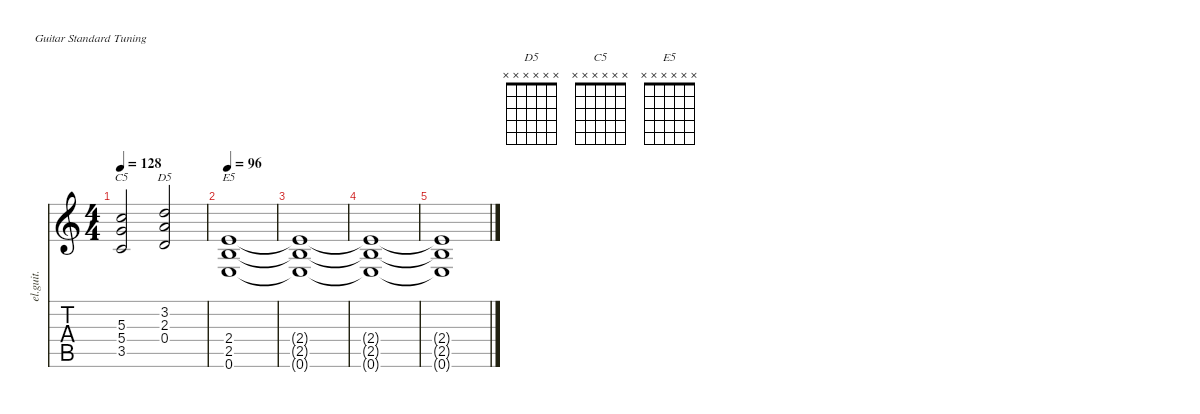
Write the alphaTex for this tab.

\defaultSystemsLayout 4
\hideDynamics
\bracketExtendMode nobrackets
\otherSystemsTrackNameOrientation horizontal
\track ("Guitar2(Izzy)" "el.guit.") {instrument electricguitarclean}
\staff {score tabs}
\tuning (E4 B3 G3 D3 A2 E2)
\chord ("D5" x x x x x x)
\chord ("C5" x x x x x x)
\chord ("E5" x x x x x x)
\ts (4 4)
\tempo 128
\clef g2
\ks c
(5.3 5.4 3.5).2{ch "C5" dy f} (3.2 2.3 0.4).2{ch "D5"} |
\tempo 96
(2.4 2.5 0.6).1{ch "E5"} |
(2.4{t} 2.5{t} 0.6{t}).1 |
(2.4{t} 2.5{t} 0.6{t}).1 |
(2.4{t} 2.5{t} 0.6{t}).1
